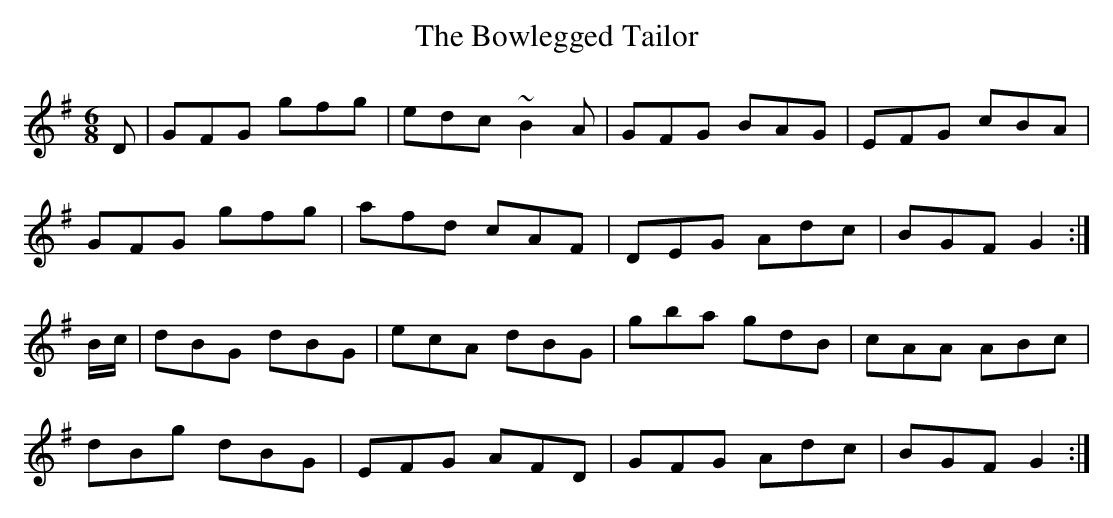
X:1
T:Bowlegged Tailor, The
M:6/8
L:1/8
K:G
D|GFG gfg|edc ~B2A|GFG BAG|EFG cBA|!
GFG gfg|afd cAF|DEG Adc|BGF G2:|!
B/2c/2|dBG dBG|ecA dBG|gba gdB|cAA ABc|!
dBg dBG|EFG AFD|GFG Adc|BGF G2:|!
